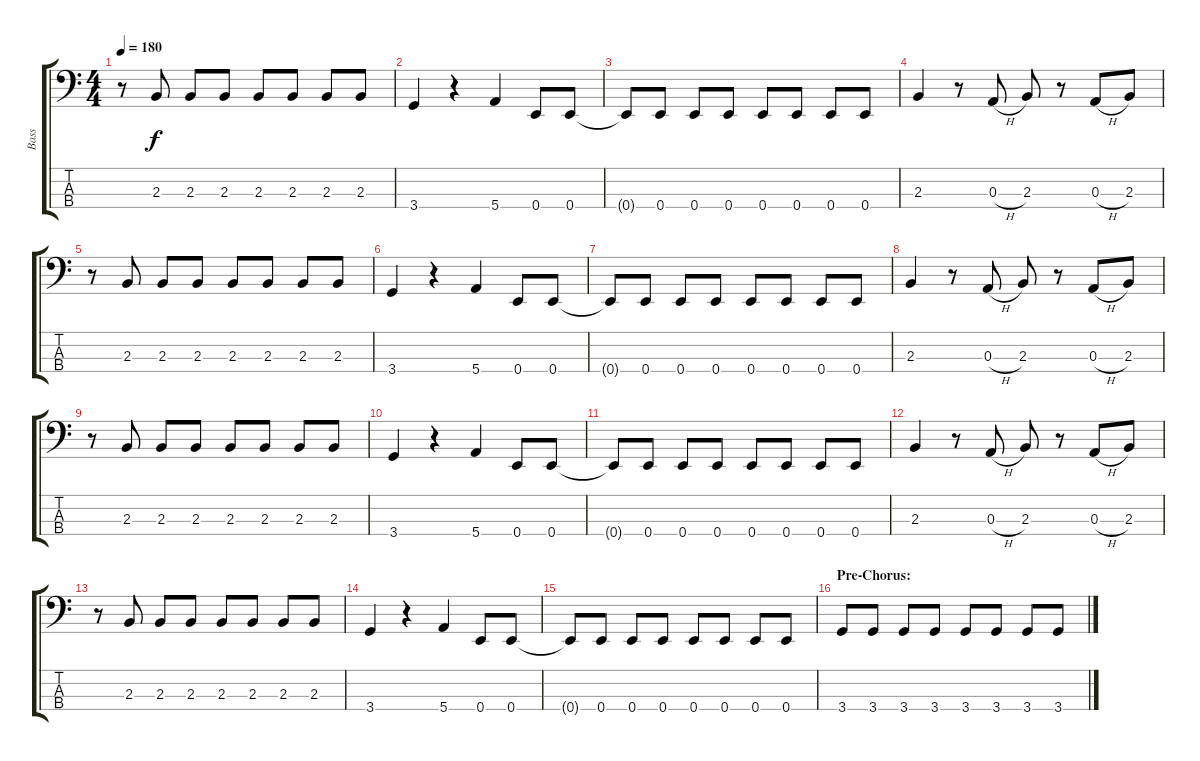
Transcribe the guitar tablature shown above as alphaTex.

\track ("Bass" "Bass") {instrument electricbasspick}
\staff {score tabs}
\tuning (G2 D2 A1 E1) {hide}
\ts (4 4)
\tempo 180
\clef f4
\ks c
r.8{dy f} 2.3.8 2.3.8 2.3.8 2.3.8 2.3.8 2.3.8 2.3.8 |
3.4.4 r.4 5.4.4 0.4.8 0.4.8 |
0.4{t}.8 0.4.8 0.4.8 0.4.8 0.4.8 0.4.8 0.4.8 0.4.8 |
2.3.4 r.8 0.3{h}.8 2.3.8 r.8 0.3{h}.8 2.3.8 |
r.8 2.3.8 2.3.8 2.3.8 2.3.8 2.3.8 2.3.8 2.3.8 |
3.4.4 r.4 5.4.4 0.4.8 0.4.8 |
0.4{t}.8 0.4.8 0.4.8 0.4.8 0.4.8 0.4.8 0.4.8 0.4.8 |
2.3.4 r.8 0.3{h}.8 2.3.8 r.8 0.3{h}.8 2.3.8 |
r.8 2.3.8 2.3.8 2.3.8 2.3.8 2.3.8 2.3.8 2.3.8 |
3.4.4 r.4 5.4.4 0.4.8 0.4.8 |
0.4{t}.8 0.4.8 0.4.8 0.4.8 0.4.8 0.4.8 0.4.8 0.4.8 |
2.3.4 r.8 0.3{h}.8 2.3.8 r.8 0.3{h}.8 2.3.8 |
r.8 2.3.8 2.3.8 2.3.8 2.3.8 2.3.8 2.3.8 2.3.8 |
3.4.4 r.4 5.4.4 0.4.8 0.4.8 |
0.4{t}.8 0.4.8 0.4.8 0.4.8 0.4.8 0.4.8 0.4.8 0.4.8 |
\section ("" "Pre-Chorus:")
3.4.8 3.4.8 3.4.8 3.4.8 3.4.8 3.4.8 3.4.8 3.4.8
